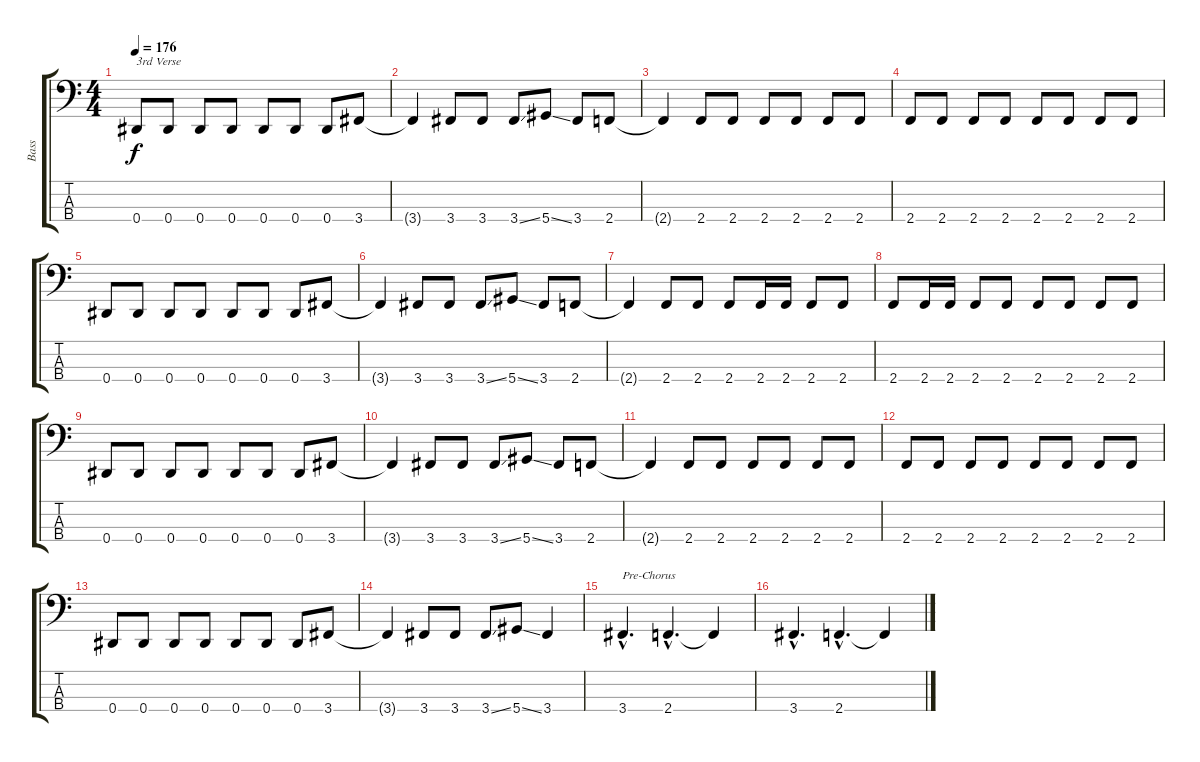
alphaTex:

\track ("Bass" "Bass") {instrument electricbassfinger}
\staff {score tabs}
\tuning (Gb2 Db2 Ab1 Eb1) {hide}
\ts (4 4)
\tempo 176
\clef f4
\ks c
0.4.8{txt "3rd Verse" dy f} 0.4.8 0.4.8 0.4.8 0.4.8 0.4.8 0.4.8 3.4.8 |
3.4{t}.4 3.4.8 3.4.8 3.4{ss}.8 5.4{ss}.8 3.4.8 2.4.8 |
2.4{t}.4 2.4.8 2.4.8 2.4.8 2.4.8 2.4.8 2.4.8 |
2.4.8 2.4.8 2.4.8 2.4.8 2.4.8 2.4.8 2.4.8 2.4.8 |
0.4.8 0.4.8 0.4.8 0.4.8 0.4.8 0.4.8 0.4.8 3.4.8 |
3.4{t}.4 3.4.8 3.4.8 3.4{ss}.8 5.4{ss}.8 3.4.8 2.4.8 |
2.4{t}.4 2.4.8 2.4.8 2.4.8 2.4.16 2.4.16 2.4.8 2.4.8 |
2.4.8 2.4.16 2.4.16 2.4.8 2.4.8 2.4.8 2.4.8 2.4.8 2.4.8 |
0.4.8 0.4.8 0.4.8 0.4.8 0.4.8 0.4.8 0.4.8 3.4.8 |
3.4{t}.4 3.4.8 3.4.8 3.4{ss}.8 5.4{ss}.8 3.4.8 2.4.8 |
2.4{t}.4 2.4.8 2.4.8 2.4.8 2.4.8 2.4.8 2.4.8 |
2.4.8 2.4.8 2.4.8 2.4.8 2.4.8 2.4.8 2.4.8 2.4.8 |
0.4.8 0.4.8 0.4.8 0.4.8 0.4.8 0.4.8 0.4.8 3.4.8 |
3.4{t}.4 3.4.8 3.4.8 3.4{ss}.8 5.4{ss}.8 3.4.4 |
3.4{hac}.4{d txt "Pre-Chorus"} 2.4{hac}.4{d} 2.4{t}.4 |
3.4{hac}.4{d} 2.4{hac}.4{d} 2.4{t}.4
